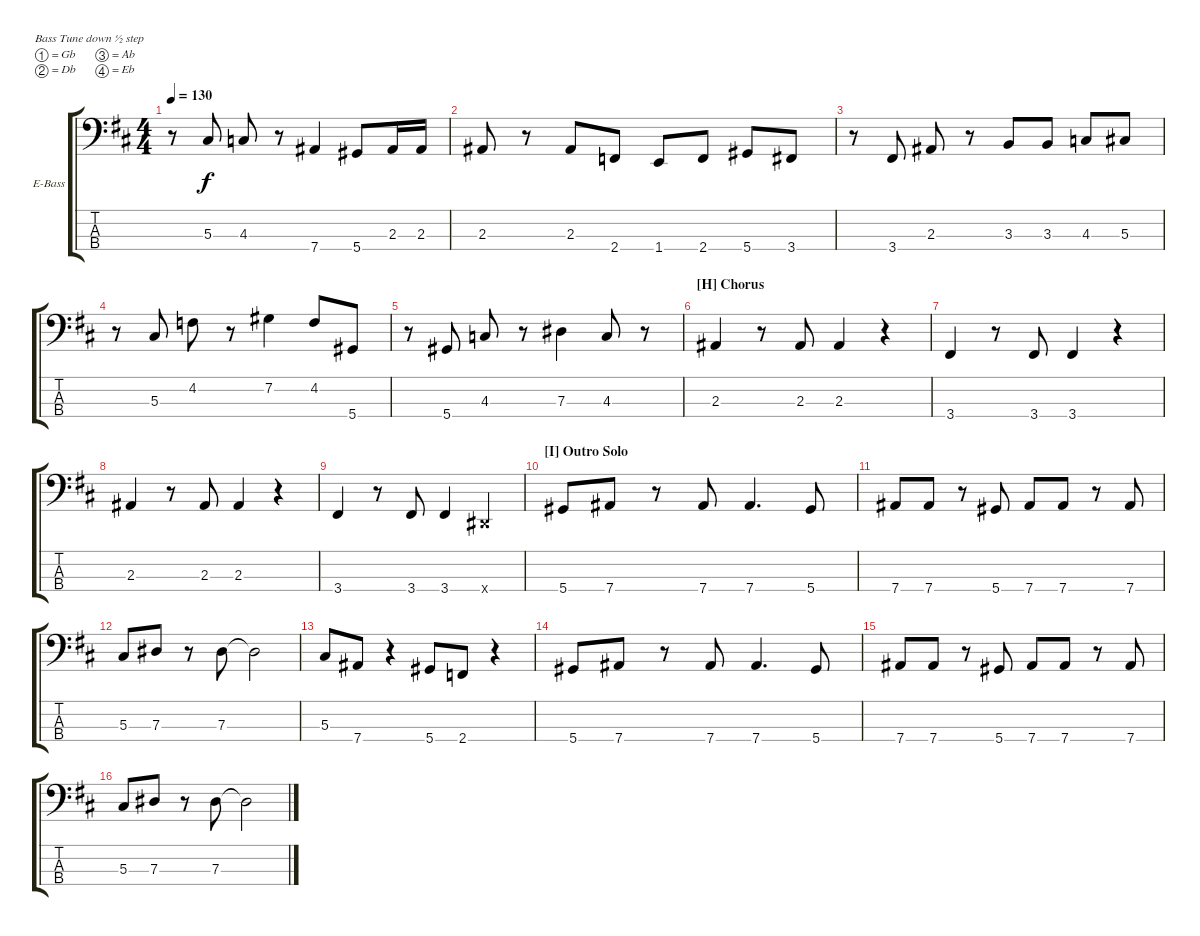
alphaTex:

\bracketExtendMode groupsimilarinstruments
\firstSystemTrackNameOrientation horizontal
\otherSystemsTrackNameOrientation horizontal
\track ("Bass" "E-Bass") {instrument electricbasspick}
\staff {score tabs}
\tuning (Gb2 Db2 Ab1 Eb1)
\ts (4 4)
\tempo 130
\clef f4
\scale
1.06305
\ks d
r.8{dy f} 5.3.8 4.3.8 r.8 7.4.4 5.4.8 2.3.16 2.3.16 |
\scale
0.936948 2.3.8 r.8 2.3.8 2.4.8 1.4.8 2.4.8 5.4.8 3.4.8 |
\scale
1.06305 r.8 3.4.8 2.3.8 r.8 3.3.8 3.3.8 4.3.8 5.3.8 |
\scale
0.936948 r.8 5.3.8 4.2.8 r.8 7.2.4 4.2.8 5.4.8 |
\scale
1.06305 r.8 5.4.8 4.3.8 r.8 7.3.4 4.3.8 r.8 |
\section ("H" "Chorus")
\scale
0.936948 2.3.4 r.8 2.3.8 2.3.4 r.4 |
\scale
1.06305 3.4.4 r.8 3.4.8 3.4.4 r.4 |
\scale
0.936948 2.3.4 r.8 2.3.8 2.3.4 r.4 |
\scale
1.06305 3.4.4 r.8 3.4.8 3.4.4 0.4{x}.4 |
\section ("I" "Outro Solo")
\scale
0.936948 5.4.8 7.4.8 r.8 7.4.8 7.4.4{d} 5.4.8 |
\scale
1.06305 7.4.8 7.4.8 r.8 5.4.8 7.4.8 7.4.8 r.8 7.4.8 |
\scale
0.936948 5.3.8 7.3.8 r.8 7.3.8 7.3{t}.2 |
\scale
1.06305 5.3.8 7.4.8 r.4 5.4.8 2.4.8 r.4 |
\scale
0.936948 5.4.8 7.4.8 r.8 7.4.8 7.4.4{d} 5.4.8 |
\scale
1.06305 7.4.8 7.4.8 r.8 5.4.8 7.4.8 7.4.8 r.8 7.4.8 |
\scale
0.936948 5.3.8 7.3.8 r.8 7.3.8 7.3{t}.2
